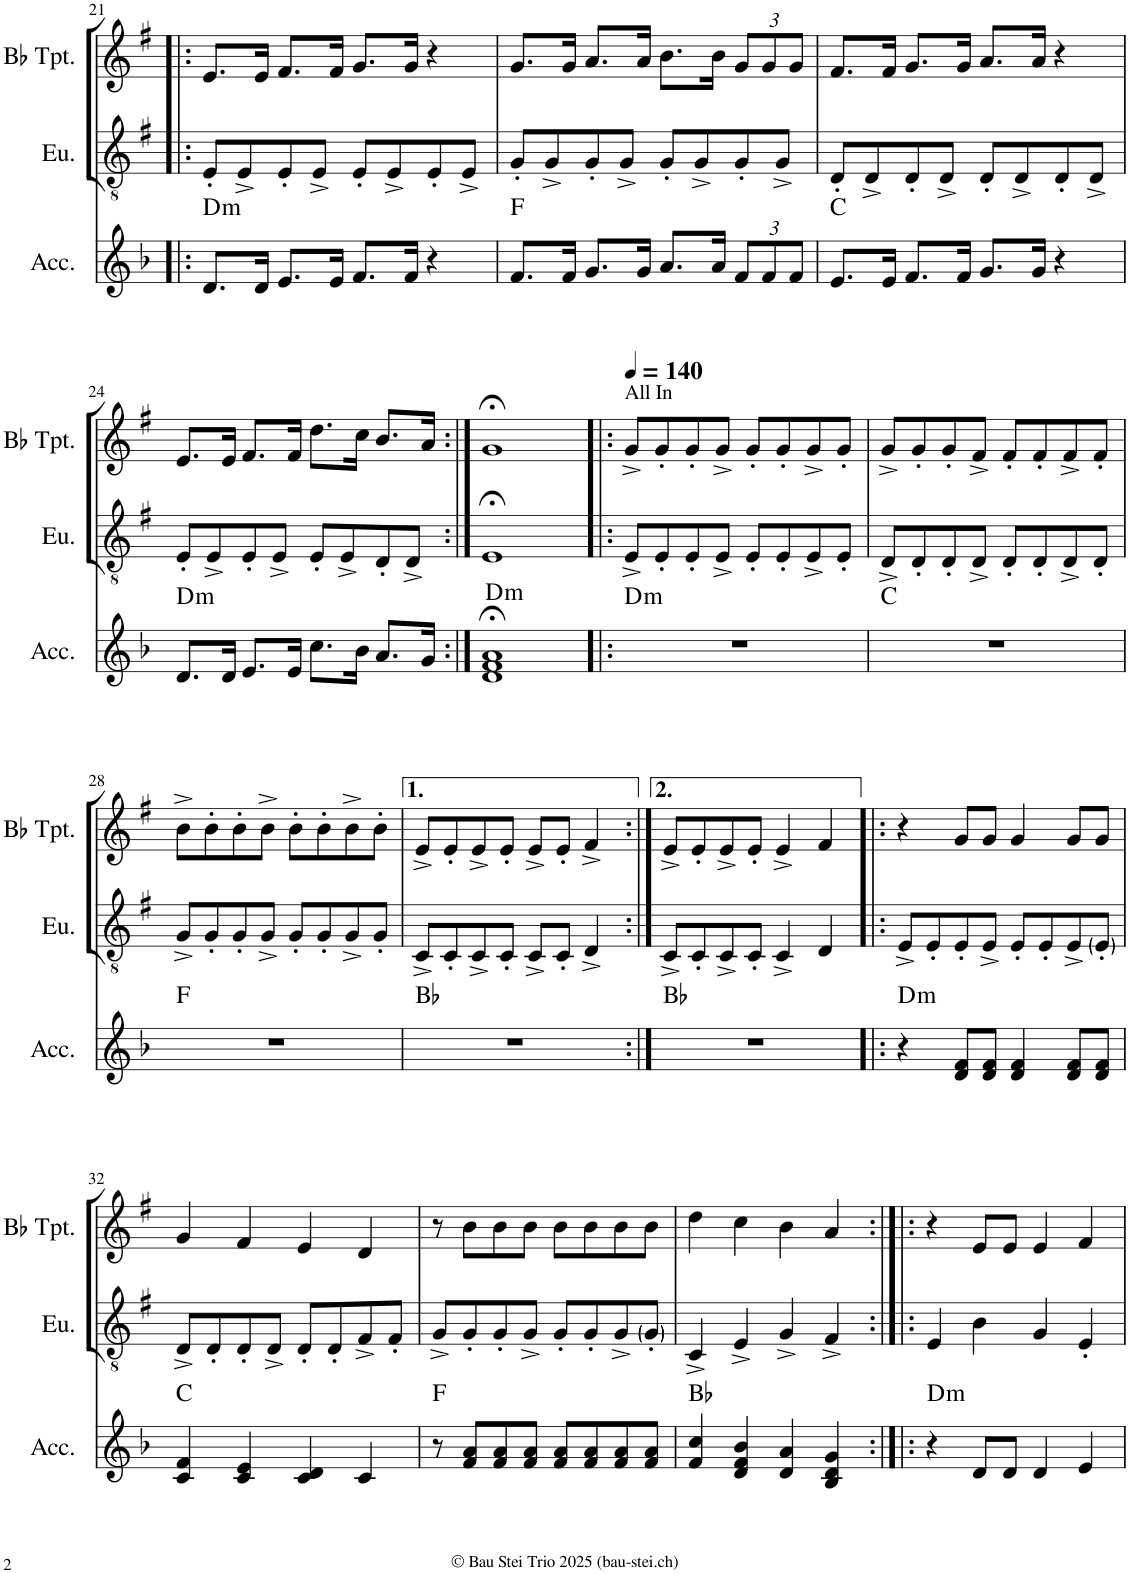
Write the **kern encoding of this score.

**kern	**harte	**kern	**kern
*part3	*part3	*part2	*part1
*staff3	*	*staff2	*staff1
*I"Accordion	*	*I"Euphonium	*I"Bb Trumpet
*I'Acc.	*	*I'Eu.	*I'Bb Tpt.
!!LO:PB:g=z
*clefG2	*	*clefGv2	*clefG2
*	*	*Trd1c2	*Trd1c2
*k[b-]	*	*k[f#]	*k[f#]
*M4/4	*	*M4/4	*M4/4
=21!|:	=21!|:	=21!|:	=21!|:
!	!LO:H:kt=m	!	!
8.d/L	D:min	8E'/L	8.e/L
.	.	8E^/	.
16d/Jk	.	.	16e/Jk
8.e/L	.	8E'/	8.f#/L
.	.	8E^/J	.
16e/Jk	.	.	16f#/Jk
8.f/L	.	8E'/L	8.g/L
.	.	8E^/	.
16f/Jk	.	.	16g/Jk
4r	.	8E'/	4r
.	.	8E^/J	.
=22	=22	=22	=22
8.f/L	F:maj	8G'/L	8.g/L
.	.	8G^/	.
16f/Jk	.	.	16g/Jk
8.g/L	.	8G'/	8.a/L
.	.	8G^/J	.
16g/Jk	.	.	16a/Jk
8.a/L	.	8G'/L	8.b\L
.	.	8G^/	.
16a/Jk	.	.	16b\Jk
*Xbrackettup	*	*	*Xbrackettup
12f/L	.	8G'/	12g/L
12f/	.	.	12g/
.	.	8G^/J	.
12f/J	.	.	12g/J
=23	=23	=23	=23
8.e/L	C:maj	8D'/L	8.f#/L
.	.	8D^/	.
16e/Jk	.	.	16f#/Jk
8.f/L	.	8D'/	8.g/L
.	.	8D^/J	.
16f/Jk	.	.	16g/Jk
8.g/L	.	8D'/L	8.a/L
.	.	8D^/	.
16g/Jk	.	.	16a/Jk
4r	.	8D'/	4r
.	.	8D^/J	.
!!LO:LB:g=z
=24	=24	=24	=24
!	!LO:H:kt=m	!	!
8.d/L	D:min	8E'/L	8.e/L
.	.	8E^/	.
16d/Jk	.	.	16e/Jk
8.e/L	.	8E'/	8.f#/L
.	.	8E^/J	.
16e/Jk	.	.	16f#/Jk
8.cc\L	.	8E'/L	8.dd\L
.	.	8E^/	.
16b-\Jk	.	.	16cc\Jk
8.a/L	.	8D'/	8.b/L
.	.	8D^/J	.
16g/Jk	.	.	16a/Jk
=25:|!	=25:|!	=25:|!	=25:|!
!	!LO:H:kt=m	!	!
1d;< 1f;< 1a;<	D:min	1E;<	1g;<
=26!|:	=26!|:	=26!|:	=26!|:
*	*	*	*MM140
!	!LO:H:kt=m	!	!LO:TX:a:t=All In
1r	D:min	8E^/L	8g^/L
.	.	8E'/	8g'/
.	.	8E'/	8g'/
.	.	8E^/J	8g^/J
.	.	8E'/L	8g'/L
.	.	8E'/	8g'/
.	.	8E^/	8g^/
.	.	8E'/J	8g'/J
=27	=27	=27	=27
1r	C:maj	8D^/L	8g^/L
.	.	8D'/	8g'/
.	.	8D'/	8g'/
.	.	8D^/J	8f#^/J
.	.	8D'/L	8f#'/L
.	.	8D'/	8f#'/
.	.	8D^/	8f#^/
.	.	8D'/J	8f#'/J
!!LO:LB:g=z
=28	=28	=28	=28
1r	F:maj	8G^/L	8b^\L
.	.	8G'/	8b'\
.	.	8G'/	8b'\
.	.	8G^/J	8b^\J
.	.	8G'/L	8b'\L
.	.	8G'/	8b'\
.	.	8G^/	8b^\
.	.	8G'/J	8b'\J
=29	=29	=29	=29
1r	Bb:maj	8C^/L	8e^/L
.	.	8C'/	8e'/
.	.	8C^/	8e^/
.	.	8C'/J	8e'/J
.	.	8C^/L	8e^/L
.	.	8C'/J	8e'/J
.	.	4D^/	4f#^/
=30:|!	=30:|!	=30:|!	=30:|!
1r	Bb:maj	8C^/L	8e^/L
.	.	8C'/	8e'/
.	.	8C^/	8e^/
.	.	8C'/J	8e'/J
.	.	4C^/	4e^/
.	.	4D/	4f#/
=31!|:	=31!|:	=31!|:	=31!|:
!	!LO:H:kt=m	!	!
4r	D:min	8E^/L	4r
.	.	8E'/	.
8d/ 8f/L	.	8E'/	8g/L
8d/ 8f/J	.	8E^/J	8g/J
4d/ 4f/	.	8E'/L	4g/
.	.	8E'/	.
8d/ 8f/L	.	8E^/	8g/L
8d/ 8f/J	.	8E'/J	8g/J
!!LO:LB:g=z
=32	=32	=32	=32
4c/ 4f/	C:maj	8D^/L	4g/
.	.	8D'/	.
4c/ 4e/	.	8D'/	4f#/
.	.	8D^/J	.
4c/ 4d/	.	8D'/L	4e/
.	.	8D'/	.
4c/	.	8F#^/	4d/
.	.	8F#'/J	.
=33	=33	=33	=33
8r	F:maj	8G^/L	8r
8f/ 8a/L	.	8G'/	8b\L
8f/ 8a/	.	8G'/	8b\
8f/ 8a/J	.	8G^/J	8b\J
8f/ 8a/L	.	8G'/L	8b\L
8f/ 8a/	.	8G'/	8b\
8f/ 8a/	.	8G^/	8b\
8f/ 8a/J	.	8G'/J	8b\J
=34	=34	=34	=34
4f/ 4cc/	Bb:maj	4C^/	4dd\
4d/ 4f/ 4b-/	.	4E^/	4cc\
4d/ 4a/	.	4G^/	4b\
4B-/ 4d/ 4g/	.	4F#^/	4a/
=35:|!|:	=35:|!|:	=35:|!|:	=35:|!|:
!	!LO:H:kt=m	!	!
4r	D:min	4E/	4r
8d/L	.	4B\	8e/L
8d/J	.	.	8e/J
4d/	.	4G/	4e/
4e/	.	4E'/	4f#/
=	=	=	=
*-	*-	*-	*-
